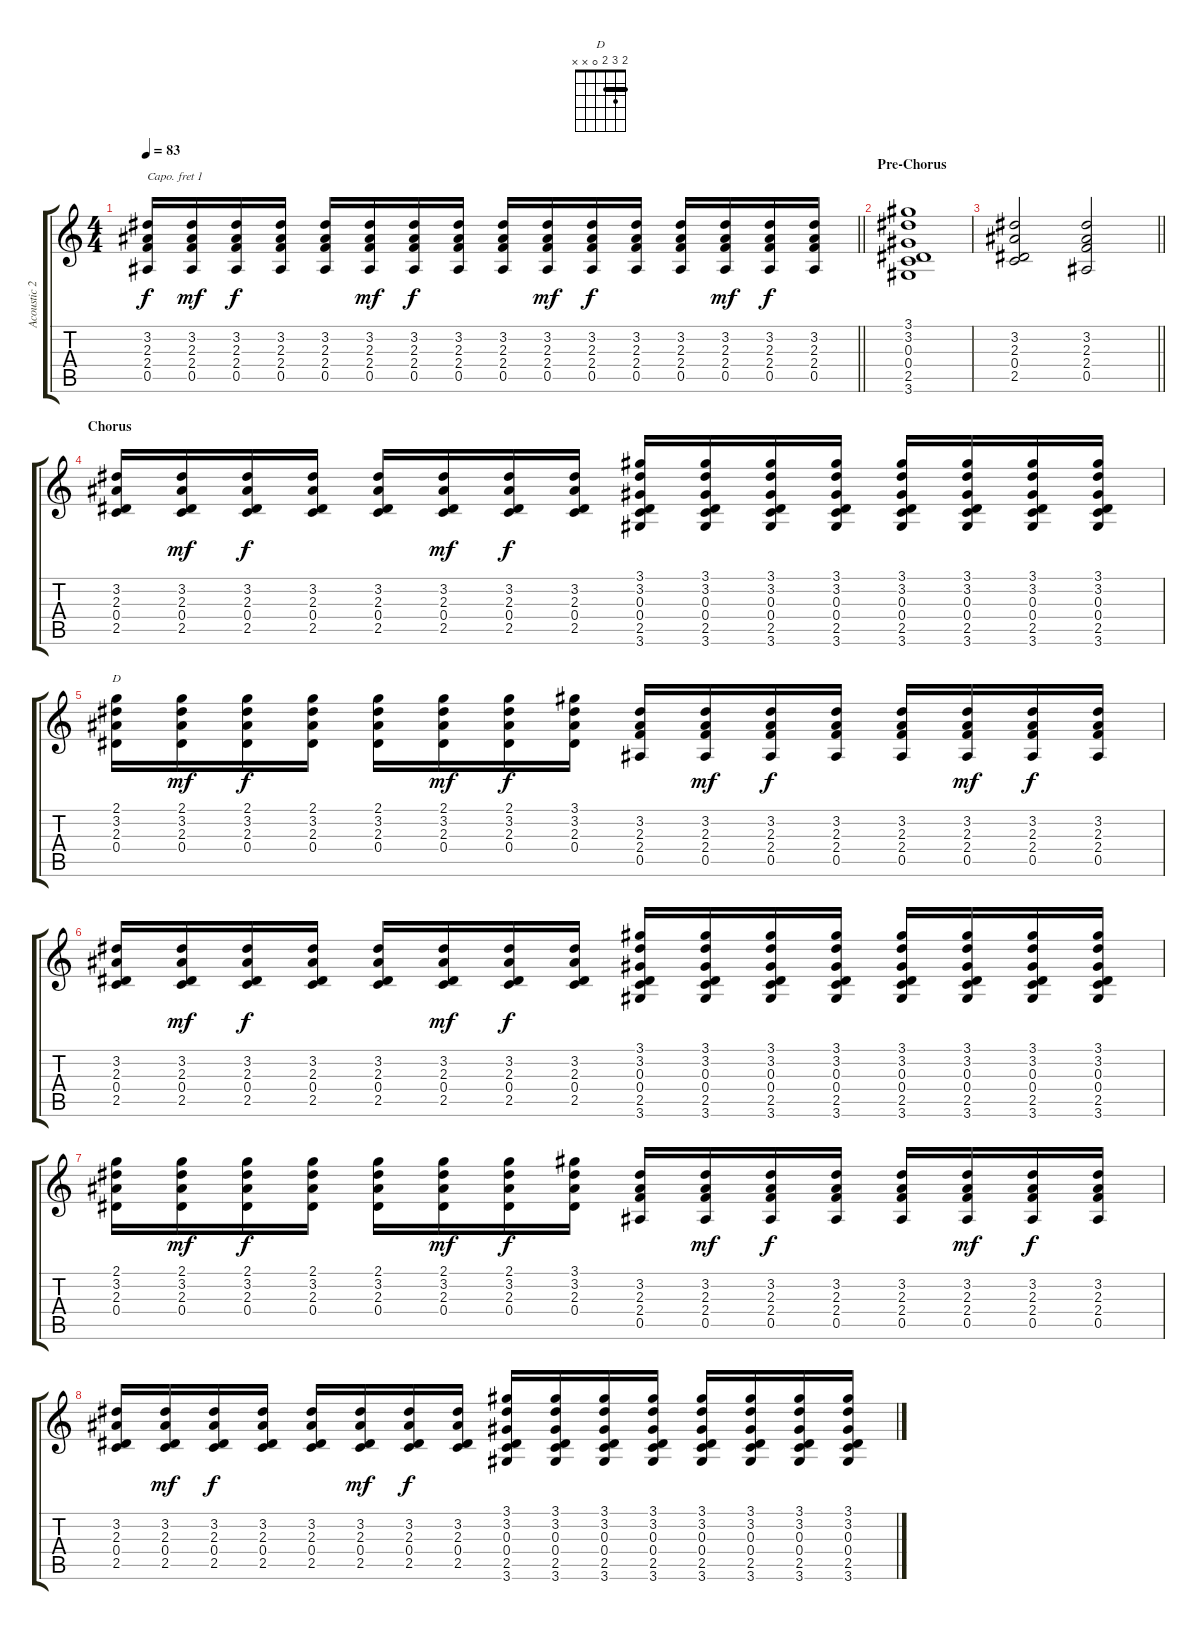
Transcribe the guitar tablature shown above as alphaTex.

\track ("Acoustic 2" "Acoustic 2") {instrument acousticguitarsteel}
\staff {score tabs}
\capo 1
\tuning (E4 B3 G3 D3 A2 E2) {hide}
\chord ("D" 2 3 2 0 x x) {barre 2}
\ts (4 4)
\tempo 83
\clef g2
\barLineRight lightlight
\ks c
(3.2 2.3 2.4 0.5).16{dy f} (3.2 2.3 2.4 0.5).16{dy mf} (3.2 2.3 2.4 0.5).16{dy f} (3.2 2.3 2.4 0.5).16 (3.2 2.3 2.4 0.5).16 (3.2 2.3 2.4 0.5).16{dy mf} (3.2 2.3 2.4 0.5).16{dy f} (3.2 2.3 2.4 0.5).16 (3.2 2.3 2.4 0.5).16 (3.2 2.3 2.4 0.5).16{dy mf} (3.2 2.3 2.4 0.5).16{dy f} (3.2 2.3 2.4 0.5).16 (3.2 2.3 2.4 0.5).16 (3.2 2.3 2.4 0.5).16{dy mf} (3.2 2.3 2.4 0.5).16{dy f} (3.2 2.3 2.4 0.5).16 |
\section ("" "Pre-Chorus")
(3.1 3.2 0.3 0.4 2.5 3.6).1 |
\barLineRight lightlight
(3.2 2.3 0.4 2.5).2 (3.2 2.3 2.4 0.5).2 |
\section ("" "Chorus")
(3.2 2.3 0.4 2.5).16 (3.2 2.3 0.4 2.5).16{dy mf} (3.2 2.3 0.4 2.5).16{dy f} (3.2 2.3 0.4 2.5).16 (3.2 2.3 0.4 2.5).16 (3.2 2.3 0.4 2.5).16{dy mf} (3.2 2.3 0.4 2.5).16{dy f} (3.2 2.3 0.4 2.5).16 (3.1 3.2 0.3 0.4 2.5 3.6).16 (3.1 3.2 0.3 0.4 2.5 3.6).16 (3.1 3.2 0.3 0.4 2.5 3.6).16 (3.1 3.2 0.3 0.4 2.5 3.6).16 (3.1 3.2 0.3 0.4 2.5 3.6).16 (3.1 3.2 0.3 0.4 2.5 3.6).16 (3.1 3.2 0.3 0.4 2.5 3.6).16 (3.1 3.2 0.3 0.4 2.5 3.6).16 |
(2.1 3.2 2.3 0.4).16{ch "D"} (2.1 3.2 2.3 0.4).16{dy mf} (2.1 3.2 2.3 0.4).16{dy f} (2.1 3.2 2.3 0.4).16 (2.1 3.2 2.3 0.4).16 (2.1 3.2 2.3 0.4).16{dy mf} (2.1 3.2 2.3 0.4).16{dy f} (3.1 3.2 2.3 0.4).16 (3.2 2.3 2.4 0.5).16 (3.2 2.3 2.4 0.5).16{dy mf} (3.2 2.3 2.4 0.5).16{dy f} (3.2 2.3 2.4 0.5).16 (3.2 2.3 2.4 0.5).16 (3.2 2.3 2.4 0.5).16{dy mf} (3.2 2.3 2.4 0.5).16{dy f} (3.2 2.3 2.4 0.5).16 |
(3.2 2.3 0.4 2.5).16 (3.2 2.3 0.4 2.5).16{dy mf} (3.2 2.3 0.4 2.5).16{dy f} (3.2 2.3 0.4 2.5).16 (3.2 2.3 0.4 2.5).16 (3.2 2.3 0.4 2.5).16{dy mf} (3.2 2.3 0.4 2.5).16{dy f} (3.2 2.3 0.4 2.5).16 (3.1 3.2 0.3 0.4 2.5 3.6).16 (3.1 3.2 0.3 0.4 2.5 3.6).16 (3.1 3.2 0.3 0.4 2.5 3.6).16 (3.1 3.2 0.3 0.4 2.5 3.6).16 (3.1 3.2 0.3 0.4 2.5 3.6).16 (3.1 3.2 0.3 0.4 2.5 3.6).16 (3.1 3.2 0.3 0.4 2.5 3.6).16 (3.1 3.2 0.3 0.4 2.5 3.6).16 |
(2.1 3.2 2.3 0.4).16 (2.1 3.2 2.3 0.4).16{dy mf} (2.1 3.2 2.3 0.4).16{dy f} (2.1 3.2 2.3 0.4).16 (2.1 3.2 2.3 0.4).16 (2.1 3.2 2.3 0.4).16{dy mf} (2.1 3.2 2.3 0.4).16{dy f} (3.1 3.2 2.3 0.4).16 (3.2 2.3 2.4 0.5).16 (3.2 2.3 2.4 0.5).16{dy mf} (3.2 2.3 2.4 0.5).16{dy f} (3.2 2.3 2.4 0.5).16 (3.2 2.3 2.4 0.5).16 (3.2 2.3 2.4 0.5).16{dy mf} (3.2 2.3 2.4 0.5).16{dy f} (3.2 2.3 2.4 0.5).16 |
(3.2 2.3 0.4 2.5).16 (3.2 2.3 0.4 2.5).16{dy mf} (3.2 2.3 0.4 2.5).16{dy f} (3.2 2.3 0.4 2.5).16 (3.2 2.3 0.4 2.5).16 (3.2 2.3 0.4 2.5).16{dy mf} (3.2 2.3 0.4 2.5).16{dy f} (3.2 2.3 0.4 2.5).16 (3.1 3.2 0.3 0.4 2.5 3.6).16 (3.1 3.2 0.3 0.4 2.5 3.6).16 (3.1 3.2 0.3 0.4 2.5 3.6).16 (3.1 3.2 0.3 0.4 2.5 3.6).16 (3.1 3.2 0.3 0.4 2.5 3.6).16 (3.1 3.2 0.3 0.4 2.5 3.6).16 (3.1 3.2 0.3 0.4 2.5 3.6).16 (3.1 3.2 0.3 0.4 2.5 3.6).16
